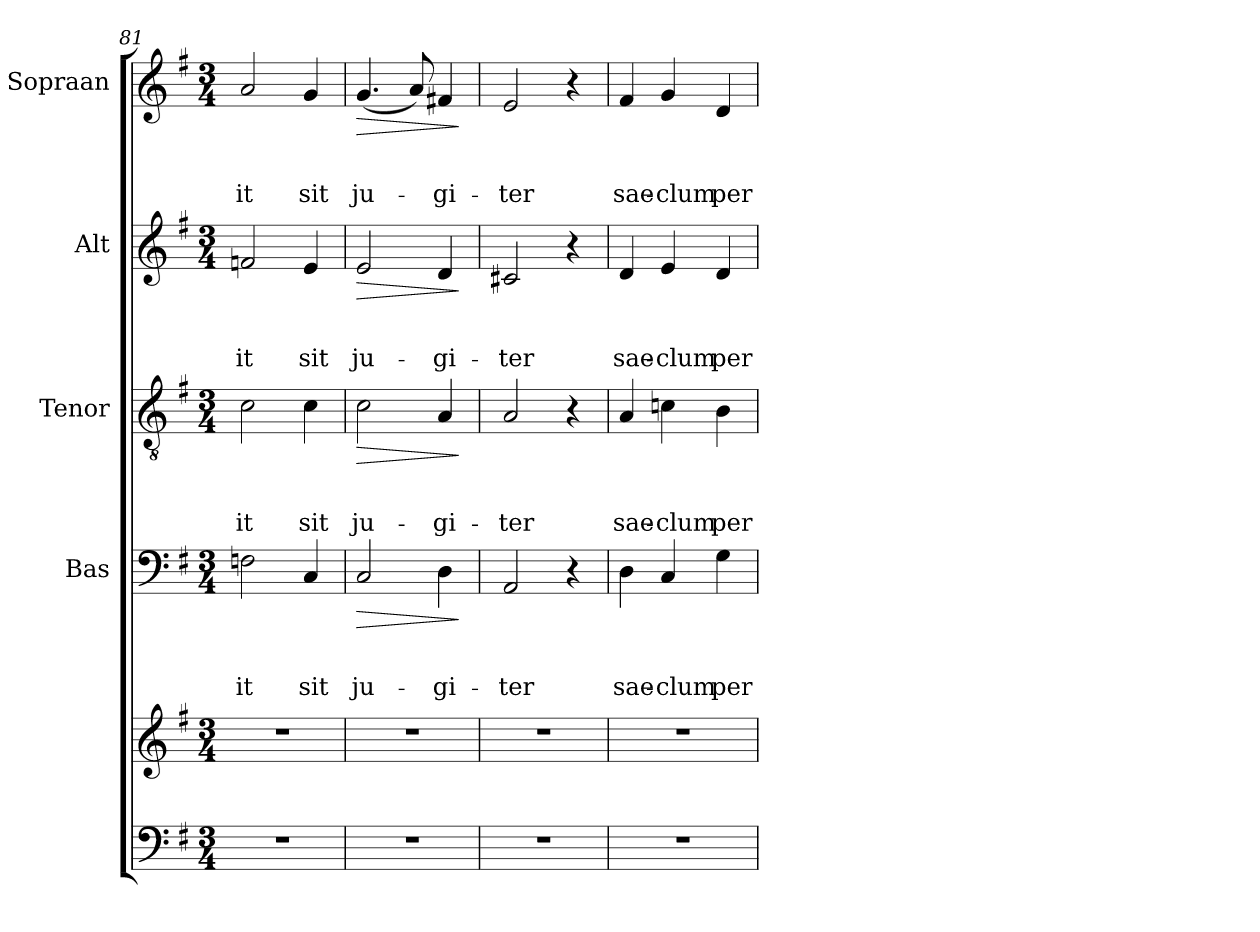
**kern	**kern	**kern	**text	**text	**text	**dynam	**kern	**text	**text	**text	**dynam	**kern	**text	**text	**text	**dynam	**kern	**text	**text	**text	**dynam
*part5	*part5	*part4	*part4	*part4	*part4	*part4	*part3	*part3	*part3	*part3	*part3	*part2	*part2	*part2	*part2	*part2	*part1	*part1	*part1	*part1	*part1
*staff6	*staff5	*staff4	*staff4	*staff4	*staff4	*staff4	*staff3	*staff3	*staff3	*staff3	*staff3	*staff2	*staff2	*staff2	*staff2	*staff2	*staff1	*staff1	*staff1	*staff1	*staff1
*	*	*I"Bas	*	*	*	*	*I"Tenor	*	*	*	*	*I"Alt	*	*	*	*	*I"Sopraan	*	*	*	*
*clefF4	*clefG2	*clefF4	*	*	*	*	*clefGv2	*	*	*	*	*clefG2	*	*	*	*	*clefG2	*	*	*	*
*k[f#]	*k[f#]	*k[f#]	*	*	*	*	*k[f#]	*	*	*	*	*k[f#]	*	*	*	*	*k[f#]	*	*	*	*
*G:	*G:	*G:	*	*	*	*	*G:	*	*	*	*	*G:	*	*	*	*	*G:	*	*	*	*
*M3/4	*M3/4	*M3/4	*	*	*	*	*M3/4	*	*	*	*	*M3/4	*	*	*	*	*M3/4	*	*	*	*
=81	=81	=81	=81	=81	=81	=81	=81	=81	=81	=81	=81	=81	=81	=81	=81	=81	=81	=81	=81	=81	=81
!	!	!	!	!	!LO:LY:b	!	!	!	!	!LO:LY:b	!	!	!	!	!LO:LY:b	!	!	!	!	!LO:LY:b	!
2.r	2.r	2Fn\	.	.	-it	.	2c\	.	.	-it	.	2fn/	.	.	-it	.	2a/	.	.	-it	.
!	!	!	!	!	!LO:LY:b	!	!	!	!	!LO:LY:b	!	!	!	!	!LO:LY:b	!	!	!	!	!LO:LY:b	!
.	.	4C/	.	.	sit	.	4c\	.	.	sit	.	4e/	.	.	sit	.	4g/	.	.	sit	.
!!LO:PB:g=z
=82	=82	=82	=82	=82	=82	=82	=82	=82	=82	=82	=82	=82	=82	=82	=82	=82	=82	=82	=82	=82	=82
!	!	!	!	!	!LO:LY:b	!LO:HP:b	!	!	!	!LO:LY:b	!LO:HP:b	!	!	!	!LO:LY:b	!LO:HP:b	!	!	!	!LO:LY:b	!LO:HP:b
2.r	2.r	2C/	.	.	ju-	>	2c\	.	.	ju-	>	2e/	.	.	ju-	>	(<4.g/	.	.	ju-	>
.	.	.	.	.	.	.	.	.	.	.	.	.	.	.	.	.	8a/)	.	.	.	.
!	!	!	!	!	!LO:LY:b	!	!	!	!	!LO:LY:b	!	!	!	!	!LO:LY:b	!	!	!	!	!LO:LY:b	!
.	.	4D\	.	.	-gi-	.	4A/	.	.	-gi-	.	4d/	.	.	-gi-	.	4f#X/	.	.	-gi-	.
.	.	.	.	.	.	]	.	.	.	.	]	.	.	.	.	]	.	.	.	.	]
=83	=83	=83	=83	=83	=83	=83	=83	=83	=83	=83	=83	=83	=83	=83	=83	=83	=83	=83	=83	=83	=83
!	!	!	!	!	!LO:LY:b	!	!	!	!	!LO:LY:b	!	!	!	!	!LO:LY:b	!	!	!	!	!LO:LY:b	!
2.r	2.r	2AA/	.	.	-ter	.	2A/	.	.	-ter	.	2c#X/	.	.	-ter	.	2e/	.	.	-ter	.
.	.	4r	.	.	.	.	4r	.	.	.	.	4r	.	.	.	.	4r	.	.	.	.
=84	=84	=84	=84	=84	=84	=84	=84	=84	=84	=84	=84	=84	=84	=84	=84	=84	=84	=84	=84	=84	=84
!	!	!	!	!	!LO:LY:b	!	!	!	!	!LO:LY:b	!	!	!	!	!LO:LY:b	!	!	!	!	!LO:LY:b	!
2.r	2.r	4D\	.	.	sae-	.	4A/	.	.	sae-	.	4d/	.	.	sae-	.	4f#/	.	.	sae-	.
!	!	!	!	!	!LO:LY:b	!	!	!	!	!LO:LY:b	!	!	!	!	!LO:LY:b	!	!	!	!	!LO:LY:b	!
.	.	4C/	.	.	-clum	.	4cni\	.	.	-clum	.	4e/	.	.	-clum	.	4g/	.	.	-clum	.
!	!	!	!	!	!LO:LY:b	!	!	!	!	!LO:LY:b	!	!	!	!	!LO:LY:b	!	!	!	!	!LO:LY:b	!
.	.	4G\	.	.	per	.	4B\	.	.	per	.	4d/	.	.	per	.	4d/	.	.	per	.
=	=	=	=	=	=	=	=	=	=	=	=	=	=	=	=	=	=	=	=	=	=
*-	*-	*-	*-	*-	*-	*-	*-	*-	*-	*-	*-	*-	*-	*-	*-	*-	*-	*-	*-	*-	*-
